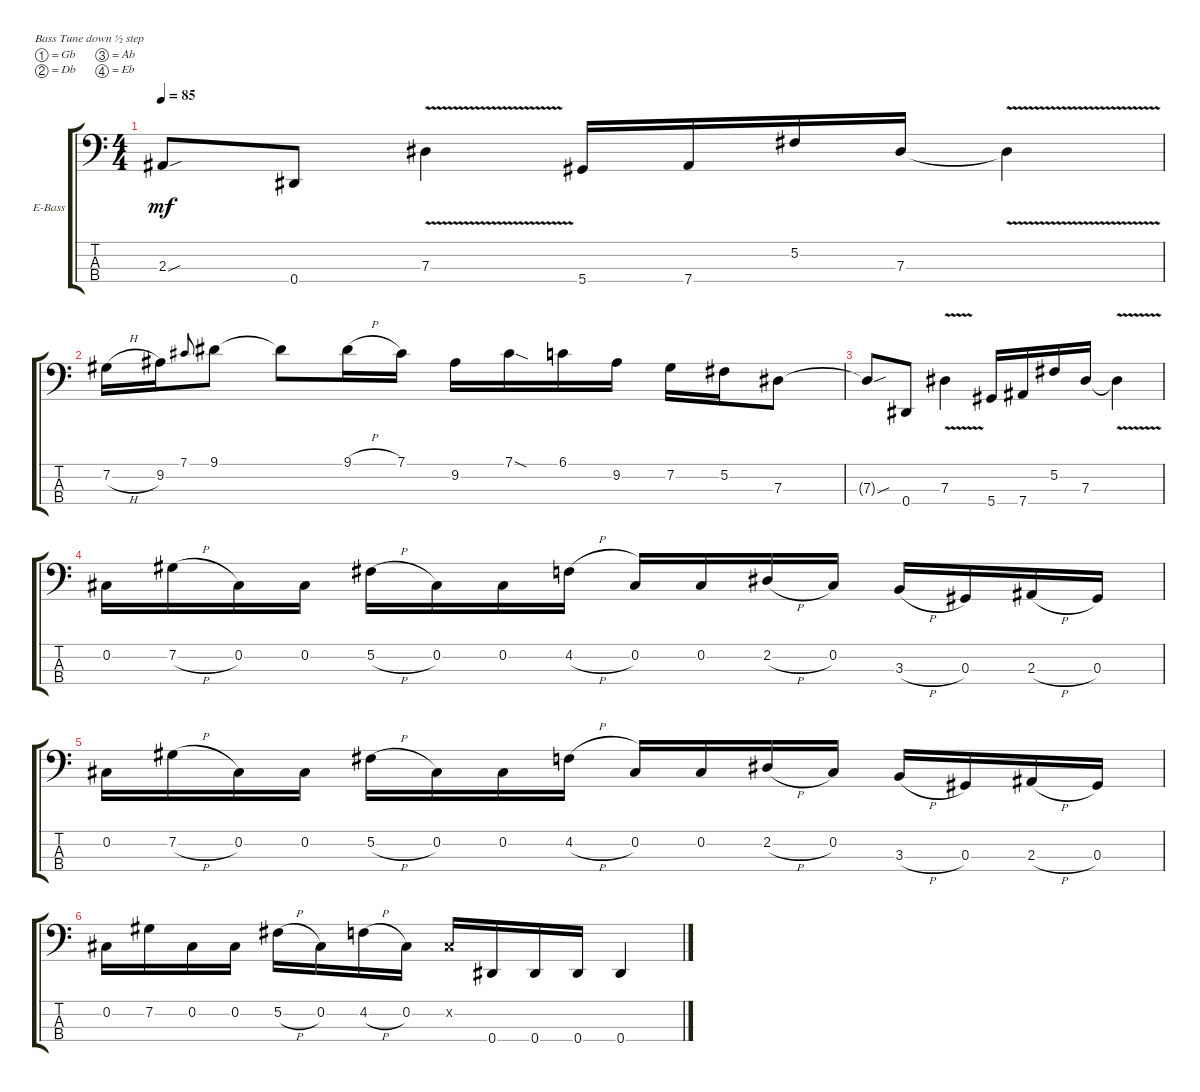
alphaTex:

\defaultSystemsLayout 4
\bracketExtendMode groupsimilarinstruments
\firstSystemTrackNameOrientation horizontal
\otherSystemsTrackNameOrientation horizontal
\track ("Electric Bass" "E-Bass") {solo instrument electricbassfinger}
\staff {score tabs}
\tuning (Gb2 Db2 Ab1 Eb1)
\ts (4 4)
\tempo 85
\clef f4
\ks c
2.3{sou t}.8{dy mf} 0.4.8 7.3{v}.4 5.4.16 7.4.16 5.2.16 7.3.16 7.3{v t}.4 |
7.2{h}.16 9.2.16 7.1.8{gr onbeat} 9.1.8 9.1{t}.8 9.1{h}.16 7.1.16 9.2.16 7.1{sod}.16 6.1.16 9.2.16 7.2.16 5.2.16 7.3.8 |
7.3{sou t}.8 0.4.8 7.3{v}.4 5.4.16 7.4.16 5.2.16 7.3.16 7.3{v t}.4 |
0.2.16 7.2{h}.16 0.2.16 0.2.16 5.2{h}.16 0.2.16 0.2.16 4.2{h}.16 0.2.16 0.2.16 2.2{h}.16 0.2.16 3.3{h}.16 0.3.16 2.3{h}.16 0.3.16 |
0.2.16 7.2{h}.16 0.2.16 0.2.16 5.2{h}.16 0.2.16 0.2.16 4.2{h}.16 0.2.16 0.2.16 2.2{h}.16 0.2.16 3.3{h}.16 0.3.16 2.3{h}.16 0.3.16 |
0.2.16 7.2.16 0.2.16 0.2.16 5.2{h}.16 0.2.16 4.2{h}.16 0.2.16 0.2{x}.16 0.4.16 0.4.16 0.4.16 0.4.4
